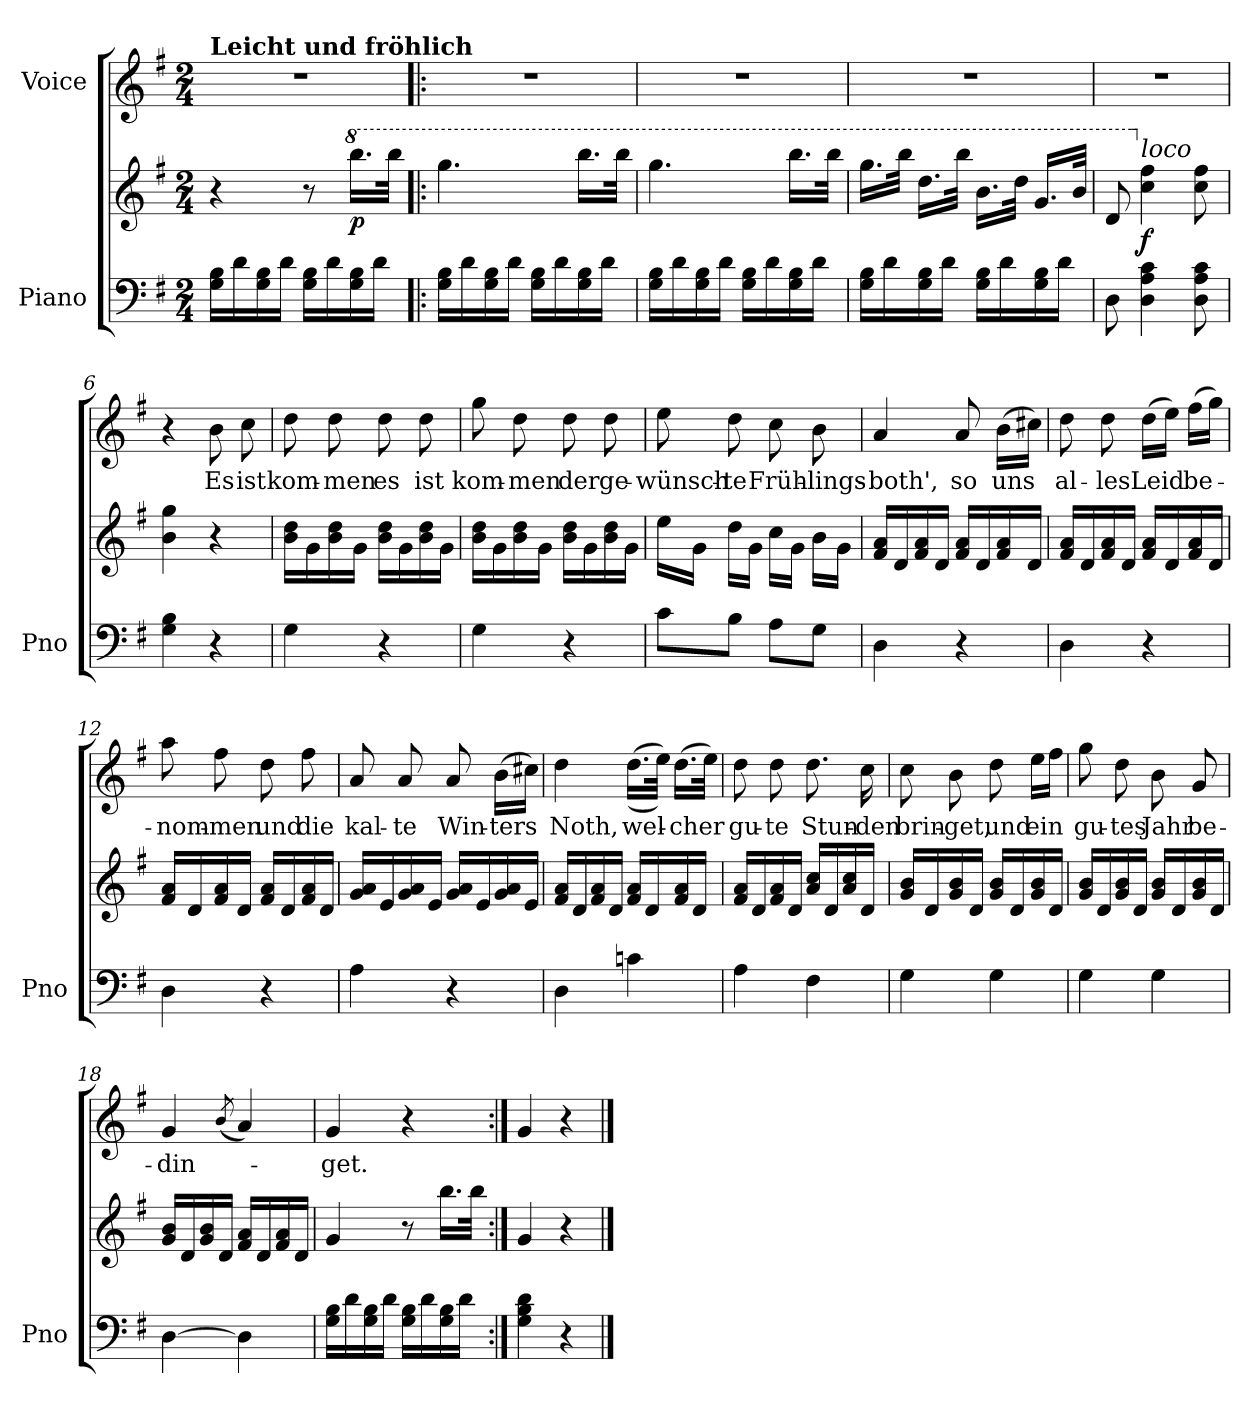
**kern	**kern	**dynam	**kern	**text
*part2	*part2	*part2	*part1	*part1
*staff3	*staff2	*staff2/3	*staff1	*staff1
*I"Piano	*	*	*I"Voice	*
*I'Pno	*	*	*	*
*clefF4	*clefG2	*	*clefG2	*
*k[f#]	*k[f#]	*	*k[f#]	*
*M2/4	*M2/4	*	*M2/4	*
=1	=1	=1	=1	=1
!	!	!	!LO:TX:a:B:t=Leicht und fröhlich	!
16G\ 16B\LL	4r	.	2r	.
16d\	.	.	.	.
16G\ 16B\	.	.	.	.
16d\JJ	.	.	.	.
16G\ 16B\LL	8r	.	.	.
16d\	.	.	.	.
*	*8va	*	*	*
!	!	!LO:DY:b	!	!
16G\ 16B\	16.bbb\LL	p	.	.
16d\JJ	.	.	.	.
.	32bbb\JJk	.	.	.
=2!|:	=2!|:	=2!|:	=2!|:	=2!|:
16G\ 16B\LL	4.ggg\	.	2r	.
16d\	.	.	.	.
16G\ 16B\	.	.	.	.
16d\JJ	.	.	.	.
16G\ 16B\LL	.	.	.	.
16d\	.	.	.	.
16G\ 16B\	16.bbb\LL	.	.	.
16d\JJ	.	.	.	.
.	32bbb\JJk	.	.	.
=3	=3	=3	=3	=3
16G\ 16B\LL	4.ggg\	.	2r	.
16d\	.	.	.	.
16G\ 16B\	.	.	.	.
16d\JJ	.	.	.	.
16G\ 16B\LL	.	.	.	.
16d\	.	.	.	.
16G\ 16B\	16.bbb\LL	.	.	.
16d\JJ	.	.	.	.
.	32bbb\JJk	.	.	.
=4	=4	=4	=4	=4
16G\ 16B\LL	16.ggg\LL	.	2r	.
16d\	.	.	.	.
.	32bbb\JJk	.	.	.
16G\ 16B\	16.ddd\LL	.	.	.
16d\JJ	.	.	.	.
.	32bbb\JJk	.	.	.
16G\ 16B\LL	16.bb\LL	.	.	.
16d\	.	.	.	.
.	32ddd\JJk	.	.	.
16G\ 16B\	16.gg/LL	.	.	.
16d\JJ	.	.	.	.
.	32bb/JJk	.	.	.
=5	=5	=5	=5	=5
8D\	8dd/	.	2r	.
*	*X8va	*	*	*
!	!LO:TX:i:t=loco	!	!	!
!	!	!LO:DY:b	!	!
4D\ 4A\ 4c\	4cc\ 4ff#\	f	.	.
8D\ 8A\ 8c\	8cc\ 8ff#\	.	.	.
=6	=6	=6	=6	=6
4G\ 4B\	4b\ 4gg\	.	4r	.
4r	4r	.	8b\	Es
.	.	.	8cc\	ist
=7	=7	=7	=7	=7
4G\	16b\ 16dd\LL	.	8dd\	kom-
.	16g\	.	.	.
.	16b\ 16dd\	.	8dd\	-men
.	16g\JJ	.	.	.
4r	16b\ 16dd\LL	.	8dd\	es
.	16g\	.	.	.
.	16b\ 16dd\	.	8dd\	ist
.	16g\JJ	.	.	.
=8	=8	=8	=8	=8
4G\	16b\ 16dd\LL	.	8gg\	kom-
.	16g\	.	.	.
.	16b\ 16dd\	.	8dd\	-men
.	16g\JJ	.	.	.
4r	16b\ 16dd\LL	.	8dd\	der
.	16g\	.	.	.
.	16b\ 16dd\	.	8dd\	ge-
.	16g\JJ	.	.	.
=9	=9	=9	=9	=9
8c\L	16ee\LL	.	8ee\	-wünsch-
.	16g\JJ	.	.	.
8B\J	16dd\LL	.	8dd\	-te
.	16g\JJ	.	.	.
8A\L	16cc\LL	.	8cc\	Früh-
.	16g\JJ	.	.	.
8G\J	16b\LL	.	8b\	-lings-
.	16g\JJ	.	.	.
=10	=10	=10	=10	=10
4D\	16f#/ 16a/LL	.	4a/	-both',
.	16d/	.	.	.
.	16f#/ 16a/	.	.	.
.	16d/JJ	.	.	.
4r	16f#/ 16a/LL	.	8a/	so
.	16d/	.	.	.
.	16f#/ 16a/	.	(16b\LL	uns
.	16d/JJ	.	16cc#X\JJ)	.
=11	=11	=11	=11	=11
4D\	16f#/ 16a/LL	.	8dd\	al-
.	16d/	.	.	.
.	16f#/ 16a/	.	8dd\	-les
.	16d/JJ	.	.	.
4r	16f#/ 16a/LL	.	(16dd\LL	Leid
.	16d/	.	16ee\JJ)	.
.	16f#/ 16a/	.	(16ff#\LL	be-
.	16d/JJ	.	16gg\JJ)	.
=12	=12	=12	=12	=12
4D\	16f#/ 16a/LL	.	8aa\	-nom-
.	16d/	.	.	.
.	16f#/ 16a/	.	8ff#\	-men
.	16d/JJ	.	.	.
4r	16f#/ 16a/LL	.	8dd\	und
.	16d/	.	.	.
.	16f#/ 16a/	.	8ff#\	die
.	16d/JJ	.	.	.
=13	=13	=13	=13	=13
4A\	16g/ 16a/LL	.	8a/	kal-
.	16e/	.	.	.
.	16g/ 16a/	.	8a/	-te
.	16e/JJ	.	.	.
4r	16g/ 16a/LL	.	8a/	Win-
.	16e/	.	.	.
.	16g/ 16a/	.	(16b\LL	-ters
.	16e/JJ	.	16cc#X\JJ)	.
=14	=14	=14	=14	=14
4D\	16f#/ 16a/LL	.	4dd\	Noth,
.	16d/	.	.	.
.	16f#/ 16a/	.	.	.
.	16d/JJ	.	.	.
4cn\	16f#/ 16a/LL	.	((16.dd\LL	wel-
.	16d/	.	.	.
.	.	.	32ee\JJk))	.
.	16f#/ 16a/	.	(16.dd\LL	-cher
.	16d/JJ	.	.	.
.	.	.	32ee\JJk)	.
=15	=15	=15	=15	=15
4A\	16f#/ 16a/LL	.	8dd\	gu-
.	16d/	.	.	.
.	16f#/ 16a/	.	8dd\	-te
.	16d/JJ	.	.	.
4F#\	16a/ 16cc/LL	.	8.dd\	Stun-
.	16d/	.	.	.
.	16a/ 16cc/	.	.	.
.	16d/JJ	.	16cc\	-den
=16	=16	=16	=16	=16
4G\	16g/ 16b/LL	.	8cc\	brin-
.	16d/	.	.	.
.	16g/ 16b/	.	8b\	-get,
.	16d/JJ	.	.	.
4G\	16g/ 16b/LL	.	8dd\	und
.	16d/	.	.	.
.	16g/ 16b/	.	16ee\LL	ein
.	16d/JJ	.	16ff#\JJ	.
=17	=17	=17	=17	=17
4G\	16g/ 16b/LL	.	8gg\	gu-
.	16d/	.	.	.
.	16g/ 16b/	.	8dd\	-tes
.	16d/JJ	.	.	.
4G\	16g/ 16b/LL	.	8b\	Jahr
.	16d/	.	.	.
.	16g/ 16b/	.	8g/	be-
.	16d/JJ	.	.	.
=18	=18	=18	=18	=18
[4D\	16g/ 16b/LL	.	4g/	-din-
.	16d/	.	.	.
.	16g/ 16b/	.	.	.
.	16d/JJ	.	.	.
.	.	.	(8qb/	.
4D\]	16f#/ 16a/LL	.	4a/)	.
.	16d/	.	.	.
.	16f#/ 16a/	.	.	.
.	16d/JJ	.	.	.
=19	=19	=19	=19	=19
16G\ 16B\LL	4g/	.	4g/	-get.
16d\	.	.	.	.
16G\ 16B\	.	.	.	.
16d\JJ	.	.	.	.
16G\ 16B\LL	8r	.	4r	.
16d\	.	.	.	.
16G\ 16B\	16.bb\LL	.	.	.
16d\JJ	.	.	.	.
.	32bb\JJk	.	.	.
=20:|!	=20:|!	=20:|!	=20:|!	=20:|!
4G\ 4B\ 4d\	4g/	.	4g/	.
4r	4r	.	4r	.
==	==	==	==	==
*-	*-	*-	*-	*-
